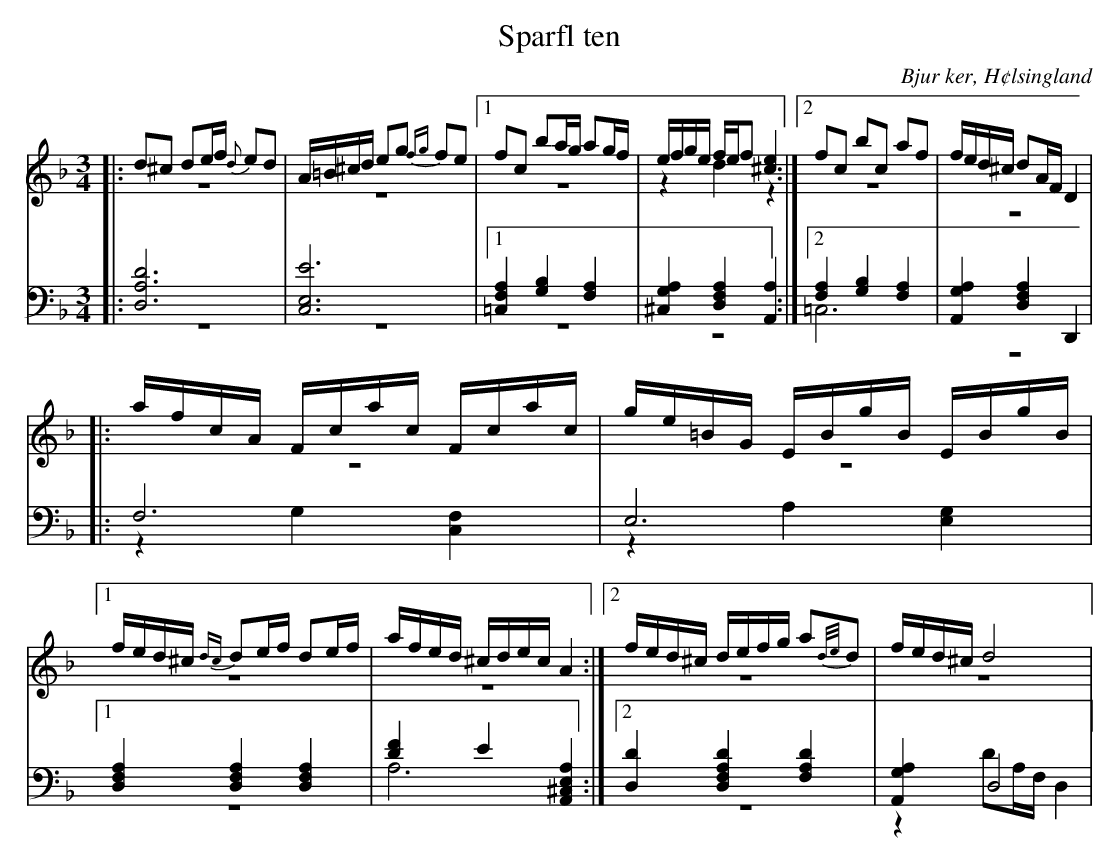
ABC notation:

X:1
T: Sparfl ten
O: Bjur ker, H¢lsingland
M: 3/4
L: 1/8
K: Dm
V:1
V:2 merge
V:3
V:4 merge
V:1
|:d^c de/f/ {d}ed|A/=B/^c/d/ eg {fg}fe|1 fc ba/g/ ag/f/| e/f/g/e/ f/e/f [^c2e2]:|2 fc bc af|f/e/d/^c/ dA/F/ D2|
|:a/f/c/A/  F/c/a/c/ F/c/a/c/|g/e/=B/G/  E/B/g/B/  E/B/g/B/|1 f/e/d/^c/ {dc}de/f/ de/f/|a/f/e/d/ ^c/d/e/c/ A2:|2 f/e/d/^c/ d/e/f/g/ a{d/e/}d|f/e/d/^c/ d4|
V:2
|:z6|z6|1 z6|z2 d2 z2:|2 z6|z6|
|:z6|z6|1 z6|z6:|2 z6|z6|
V:3 clef=bass
|:[D,6A,6D6]|[E,6C,6E6]|1 [=C,2F,2A,2] [G,2B,2] [F,2A,2]|[^C,2G,2A,2] [D,2F,2A,2] [A,,2A,2]:|2 [F,2A,2] [G,2B,2] [F,2A,2]|[A,,2G,2A,2] [D,2F,2A,2] D,,2|
|:F,6|E,6|1 [D,2F,2A,2] [D,2F,2A,2] [D,2F,2A,2]|[D2F2] E2 [A,,2^C,2E,2A,2]:|2 [D,2D2] [D,2F,2A,2D2] [F,2A,2D2]|[A,,2G,2A,2] D,4|
V:4 clef=bass
|:z6|z6|1 z6|z6:|2 =C,6|z6|
|:z2 G,2 [C,2F,2]|z2 A,2 [E,2G,2]|1 z6|A,6:|2 z6|z2 DA,/F,/ D,2|
